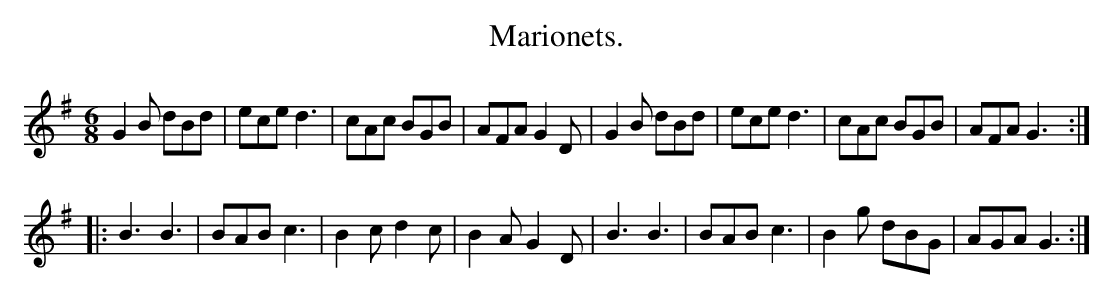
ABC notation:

X:1
T:Marionets.
M:6/8
L:1/8
K:G
G2B dBd|ece d3|cAc BGB|AFA G2D|\
G2B dBd|ece d3|cAc BGB|AFA G3:|
|:B3  B3 |BAB c3|B2c d2c|B2A G2D|\
B3  B3 |BAB c3|B2g dBG|AGA G3:|
